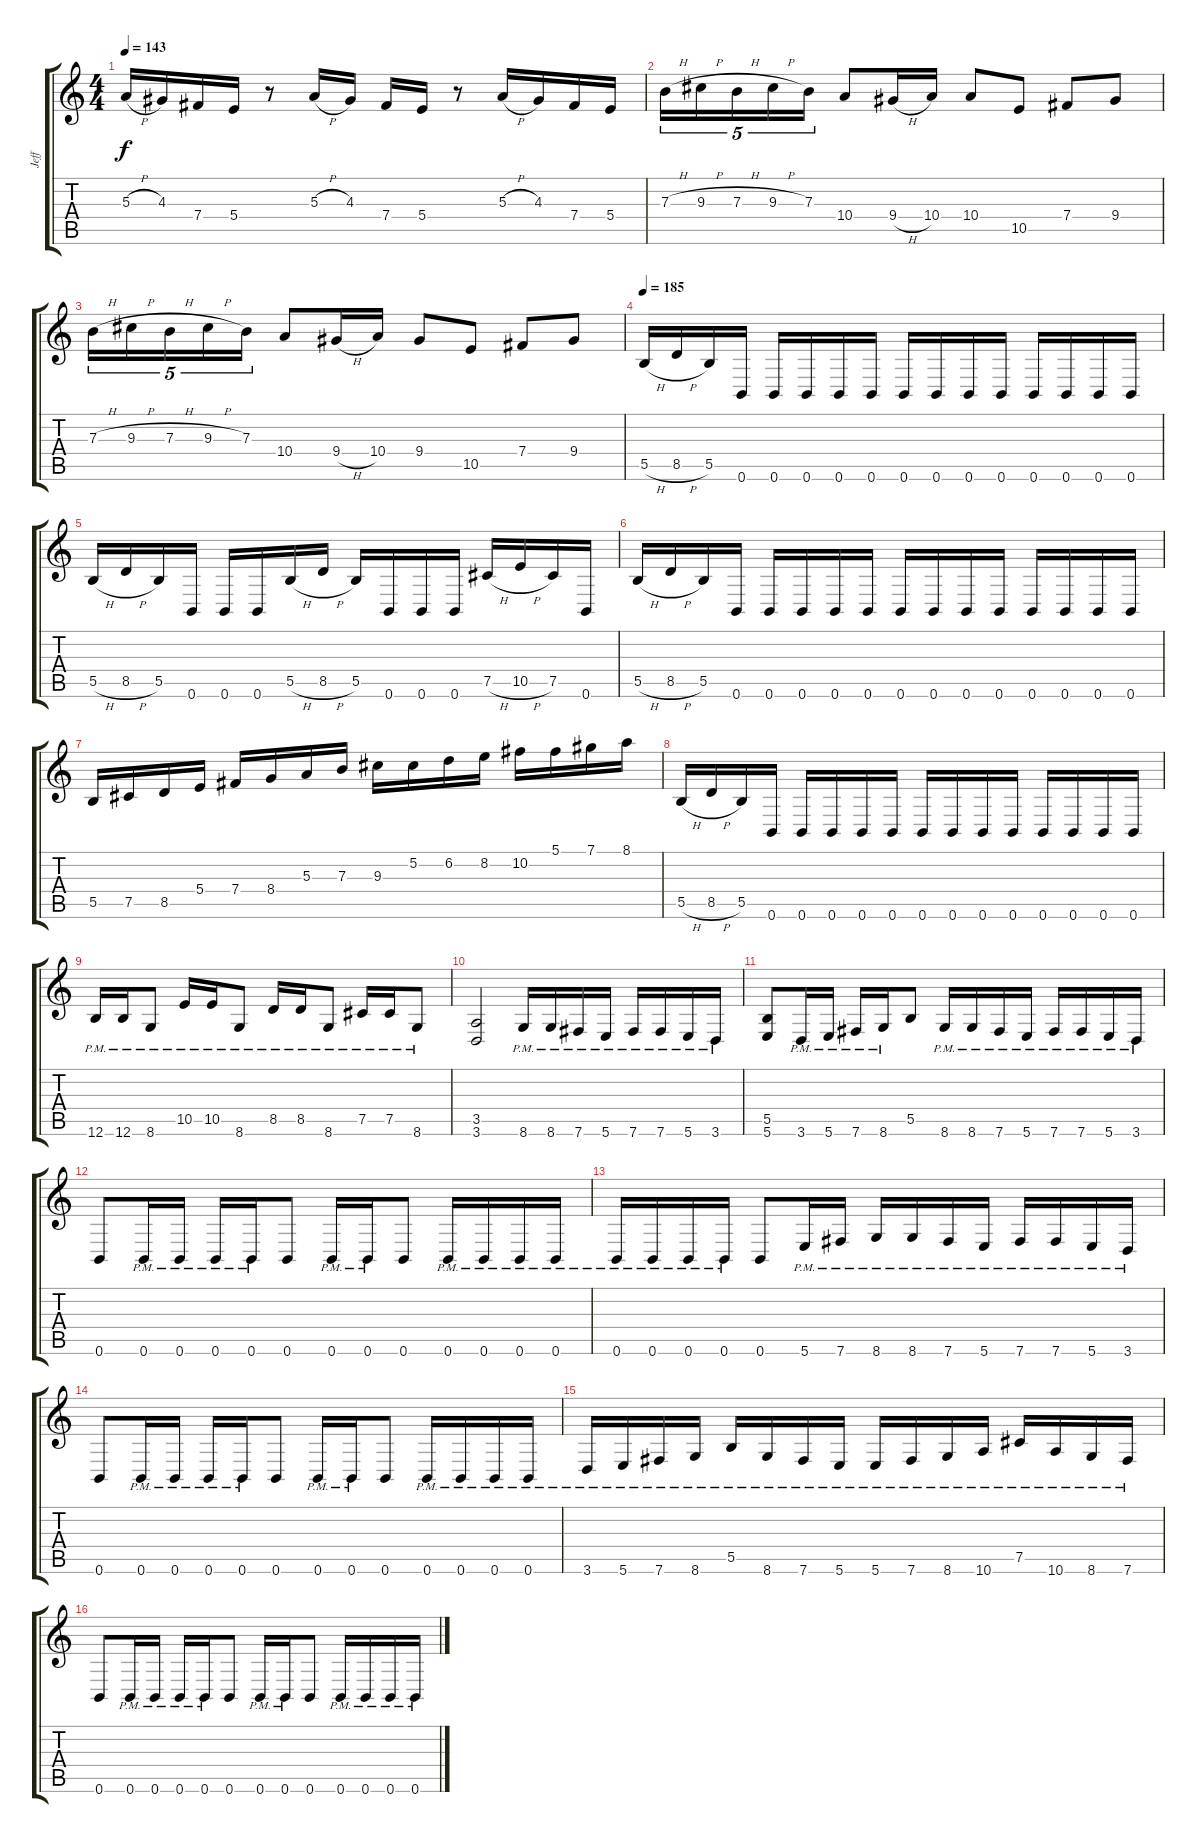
\track ("Jeff" "Jeff") {instrument distortionguitar}
\staff {score tabs}
\tuning (Db4 Ab3 E3 B2 Gb2 B1) {hide}
\ts (4 4)
\tempo 143
\clef g2
\ks c
5.3{h}.16{dy f} 4.3.16 7.4.16 5.4.16 r.8 5.3{h}.16 4.3.16 7.4.16 5.4.16 r.8 5.3{h}.16 4.3.16 7.4.16 5.4.16 |
7.3{h}.16{tu (5 4)} 9.3{h}.16{tu (5 4)} 7.3{h}.16{tu (5 4)} 9.3{h}.16{tu (5 4)} 7.3.16{tu (5 4)} 10.4.8 9.4{h}.16 10.4.16 10.4.8 10.5.8 7.4.8 9.4.8 |
7.3{h}.16{tu (5 4)} 9.3{h}.16{tu (5 4)} 7.3{h}.16{tu (5 4)} 9.3{h}.16{tu (5 4)} 7.3.16{tu (5 4)} 10.4.8 9.4{h}.16 10.4.16 9.4.8 10.5.8 7.4.8 9.4.8 |
\tempo 185
5.5{h}.16 8.5{h}.16 5.5.16 0.6.16 0.6.16 0.6.16 0.6.16 0.6.16 0.6.16 0.6.16 0.6.16 0.6.16 0.6.16 0.6.16 0.6.16 0.6.16 |
5.5{h}.16 8.5{h}.16 5.5.16 0.6.16 0.6.16 0.6.16 5.5{h}.16 8.5{h}.16 5.5.16 0.6.16 0.6.16 0.6.16 7.5{h}.16 10.5{h}.16 7.5.16 0.6.16 |
5.5{h}.16 8.5{h}.16 5.5.16 0.6.16 0.6.16 0.6.16 0.6.16 0.6.16 0.6.16 0.6.16 0.6.16 0.6.16 0.6.16 0.6.16 0.6.16 0.6.16 |
5.5.16 7.5.16 8.5.16 5.4.16 7.4.16 8.4.16 5.3.16 7.3.16 9.3.16 5.2.16 6.2.16 8.2.16 10.2.16 5.1.16 7.1.16 8.1.16 |
5.5{h}.16 8.5{h}.16 5.5.16 0.6.16 0.6.16 0.6.16 0.6.16 0.6.16 0.6.16 0.6.16 0.6.16 0.6.16 0.6.16 0.6.16 0.6.16 0.6.16 |
12.6{pm}.16 12.6{pm}.16 8.6{pm}.8 10.5{pm}.16 10.5{pm}.16 8.6{pm}.8 8.5{pm}.16 8.5{pm}.16 8.6{pm}.8 7.5{pm}.16 7.5{pm}.16 8.6{pm}.8 |
(3.5 3.6).2 8.6{pm}.16 8.6{pm}.16 7.6{pm}.16 5.6{pm}.16 7.6{pm}.16 7.6{pm}.16 5.6{pm}.16 3.6{pm}.16 |
(5.5 5.6).8 3.6{pm}.16 5.6{pm}.16 7.6{pm}.16 8.6{pm}.16 5.5.8 8.6{pm}.16 8.6{pm}.16 7.6{pm}.16 5.6{pm}.16 7.6{pm}.16 7.6{pm}.16 5.6{pm}.16 3.6{pm}.16 |
0.6.8 0.6{pm}.16 0.6{pm}.16 0.6{pm}.16 0.6{pm}.16 0.6.8 0.6{pm}.16 0.6{pm}.16 0.6.8 0.6{pm}.16 0.6{pm}.16 0.6{pm}.16 0.6{pm}.16 |
0.6{pm}.16 0.6{pm}.16 0.6{pm}.16 0.6{pm}.16 0.6.8 5.6{pm}.16 7.6{pm}.16 8.6{pm}.16 8.6{pm}.16 7.6{pm}.16 5.6{pm}.16 7.6{pm}.16 7.6{pm}.16 5.6{pm}.16 3.6{pm}.16 |
0.6.8 0.6{pm}.16 0.6{pm}.16 0.6{pm}.16 0.6{pm}.16 0.6.8 0.6{pm}.16 0.6{pm}.16 0.6.8 0.6{pm}.16 0.6{pm}.16 0.6{pm}.16 0.6{pm}.16 |
3.6{pm}.16 5.6{pm}.16 7.6{pm}.16 8.6{pm}.16 5.5{pm}.16 8.6{pm}.16 7.6{pm}.16 5.6{pm}.16 5.6{pm}.16 7.6{pm}.16 8.6{pm}.16 10.6{pm}.16 7.5{pm}.16 10.6{pm}.16 8.6{pm}.16 7.6{pm}.16 |
0.6.8 0.6{pm}.16 0.6{pm}.16 0.6{pm}.16 0.6{pm}.16 0.6.8 0.6{pm}.16 0.6{pm}.16 0.6.8 0.6{pm}.16 0.6{pm}.16 0.6{pm}.16 0.6{pm}.16
